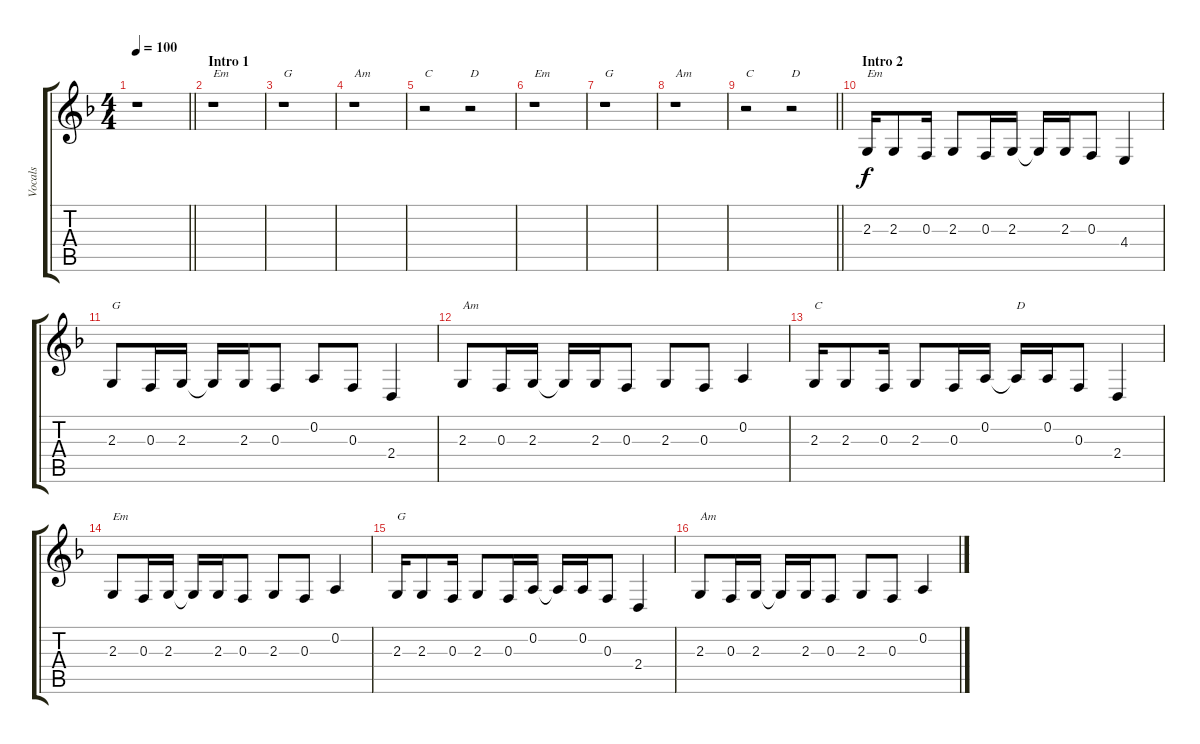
\track ("Vocals" "Vocals") {instrument sopranosax}
\staff {score tabs}
\tuning (D4 A3 F3 C3 G2 D2) {hide}
\ts (4 4)
\tempo 100
\clef g2
\barLineRight lightlight
\ks dminor
r.1{dy f instrument sopranosax} |
\section ("" "Intro 1")
r.1{txt "Em"} |
r.1{txt "G"} |
r.1{txt "Am"} |
r.2{txt "C"} r.2{txt "D"} |
r.1{txt "Em"} |
r.1{txt "G"} |
r.1{txt "Am"} |
\barLineRight lightlight
r.2{txt "C"} r.2{txt "D"} |
\section ("" "Intro 2")
2.3.16{txt "Em"} 2.3.8 0.3.16 2.3.8 0.3.16 2.3.16 2.3{t}.16 2.3.16 0.3.8 4.4.4 |
2.3.8{txt "G"} 0.3.16 2.3.16 2.3{t}.16 2.3.16 0.3.8 0.2.8 0.3.8 2.4.4 |
2.3.8{txt "Am"} 0.3.16 2.3.16 2.3{t}.16 2.3.16 0.3.8 2.3.8 0.3.8 0.2.4 |
2.3.16{txt "C"} 2.3.8 0.3.16 2.3.8 0.3.16 0.2.16 0.2{t}.16{txt "D"} 0.2.16 0.3.8 2.4.4 |
2.3.8{txt "Em"} 0.3.16 2.3.16 2.3{t}.16 2.3.16 0.3.8 2.3.8 0.3.8 0.2.4 |
2.3.16{txt "G"} 2.3.8 0.3.16 2.3.8 0.3.16 0.2.16 0.2{t}.16 0.2.16 0.3.8 2.4.4 |
2.3.8{txt "Am"} 0.3.16 2.3.16 2.3{t}.16 2.3.16 0.3.8 2.3.8 0.3.8 0.2.4
